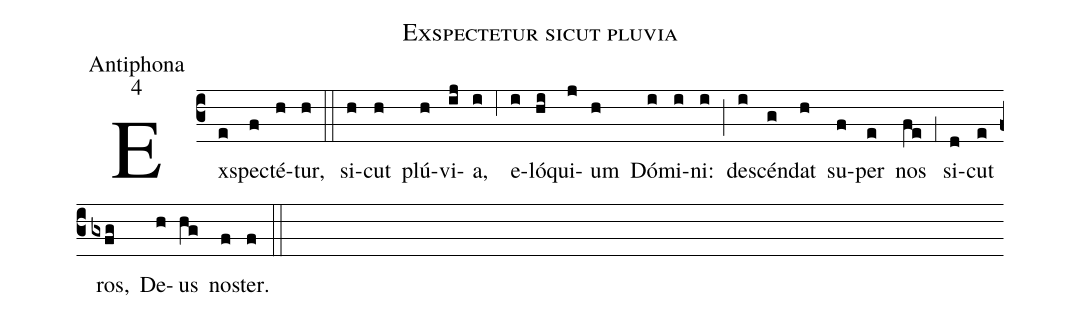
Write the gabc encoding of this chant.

name:Exspectetur sicut pluvia;
office-part:Antiphona;
mode:4;
%%
(c3) Ex(e)spe(f)cté(h)tur,(h) (::) si(h)cut(h) plú(h)vi(ij)a,(i) (;6) e(i)ló(hi)qui(j)um(h) Dó(i)mi(i)ni:(i) (;) de(i)scén(g)dat(h) su(f)per(e) nos(fe) (;1) si(d)cut(e) ros,(gxfg) De(h)us(hg) no(f)ster.(f) (::)
